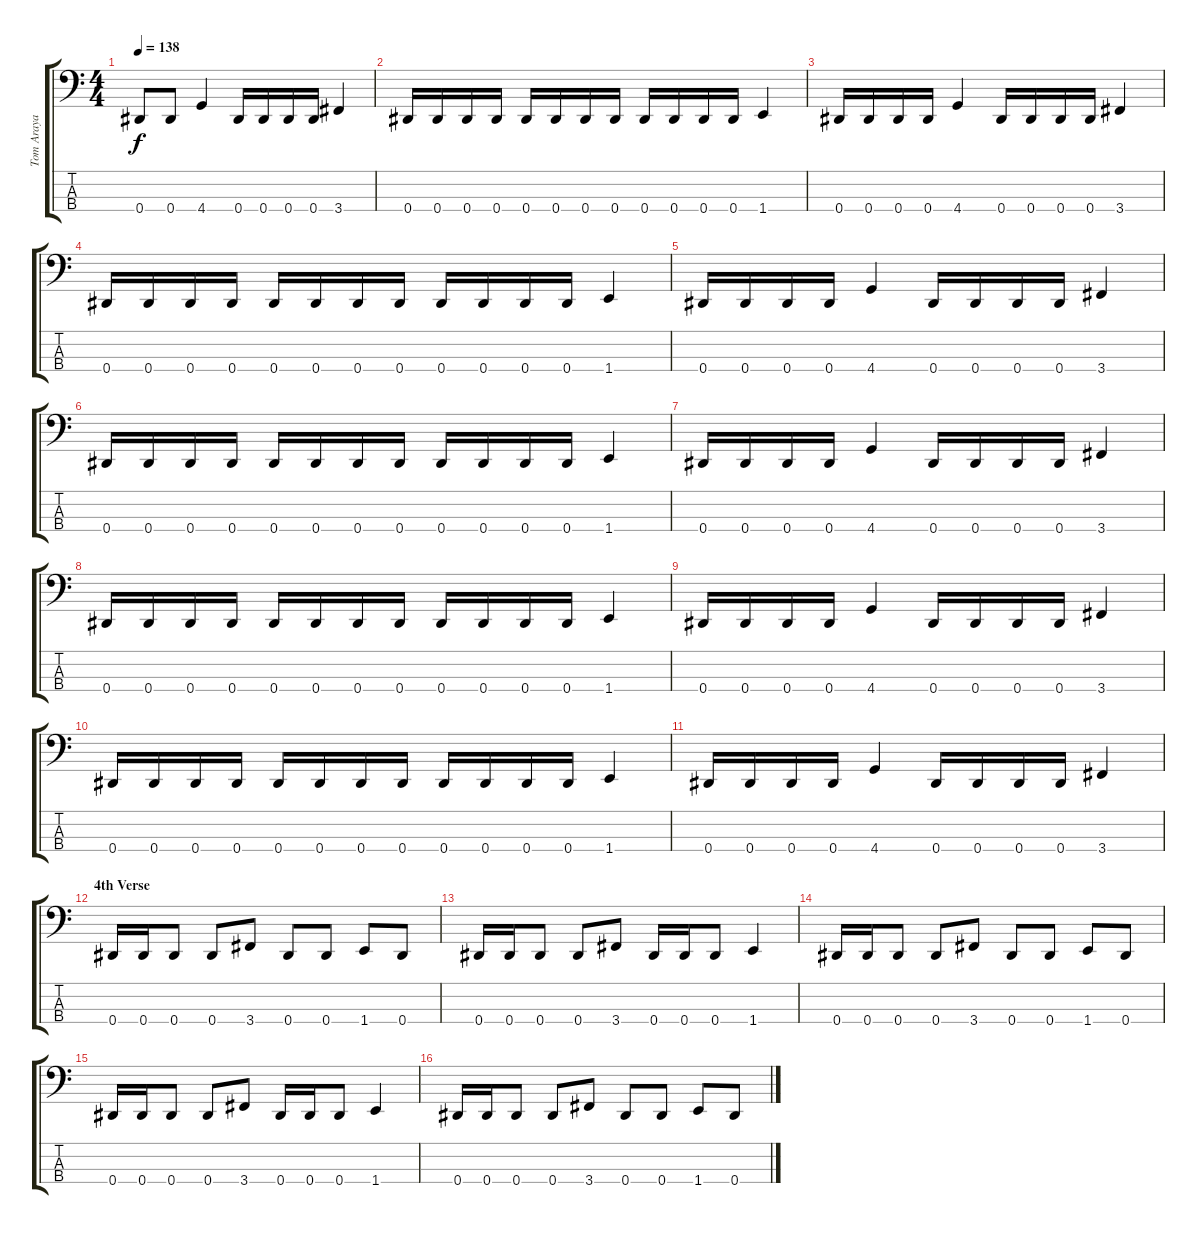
\track ("Tom Araya" "Tom Araya") {instrument electricbasspick}
\staff {score tabs}
\tuning (Gb2 Db2 Ab1 Eb1) {hide}
\ts (4 4)
\tempo 138
\clef f4
\ks c
0.4.8{dy f} 0.4.8 4.4.4 0.4.16 0.4.16 0.4.16 0.4.16 3.4.4 |
0.4.16 0.4.16 0.4.16 0.4.16 0.4.16 0.4.16 0.4.16 0.4.16 0.4.16 0.4.16 0.4.16 0.4.16 1.4.4 |
0.4.16 0.4.16 0.4.16 0.4.16 4.4.4 0.4.16 0.4.16 0.4.16 0.4.16 3.4.4 |
0.4.16 0.4.16 0.4.16 0.4.16 0.4.16 0.4.16 0.4.16 0.4.16 0.4.16 0.4.16 0.4.16 0.4.16 1.4.4 |
0.4.16 0.4.16 0.4.16 0.4.16 4.4.4 0.4.16 0.4.16 0.4.16 0.4.16 3.4.4 |
0.4.16 0.4.16 0.4.16 0.4.16 0.4.16 0.4.16 0.4.16 0.4.16 0.4.16 0.4.16 0.4.16 0.4.16 1.4.4 |
0.4.16 0.4.16 0.4.16 0.4.16 4.4.4 0.4.16 0.4.16 0.4.16 0.4.16 3.4.4 |
0.4.16 0.4.16 0.4.16 0.4.16 0.4.16 0.4.16 0.4.16 0.4.16 0.4.16 0.4.16 0.4.16 0.4.16 1.4.4 |
0.4.16 0.4.16 0.4.16 0.4.16 4.4.4 0.4.16 0.4.16 0.4.16 0.4.16 3.4.4 |
0.4.16 0.4.16 0.4.16 0.4.16 0.4.16 0.4.16 0.4.16 0.4.16 0.4.16 0.4.16 0.4.16 0.4.16 1.4.4 |
0.4.16 0.4.16 0.4.16 0.4.16 4.4.4 0.4.16 0.4.16 0.4.16 0.4.16 3.4.4 |
\section ("" "4th Verse")
0.4.16 0.4.16 0.4.8 0.4.8 3.4.8 0.4.8 0.4.8 1.4.8 0.4.8 |
0.4.16 0.4.16 0.4.8 0.4.8 3.4.8 0.4.16 0.4.16 0.4.8 1.4.4 |
0.4.16 0.4.16 0.4.8 0.4.8 3.4.8 0.4.8 0.4.8 1.4.8 0.4.8 |
0.4.16 0.4.16 0.4.8 0.4.8 3.4.8 0.4.16 0.4.16 0.4.8 1.4.4 |
0.4.16 0.4.16 0.4.8 0.4.8 3.4.8 0.4.8 0.4.8 1.4.8 0.4.8
